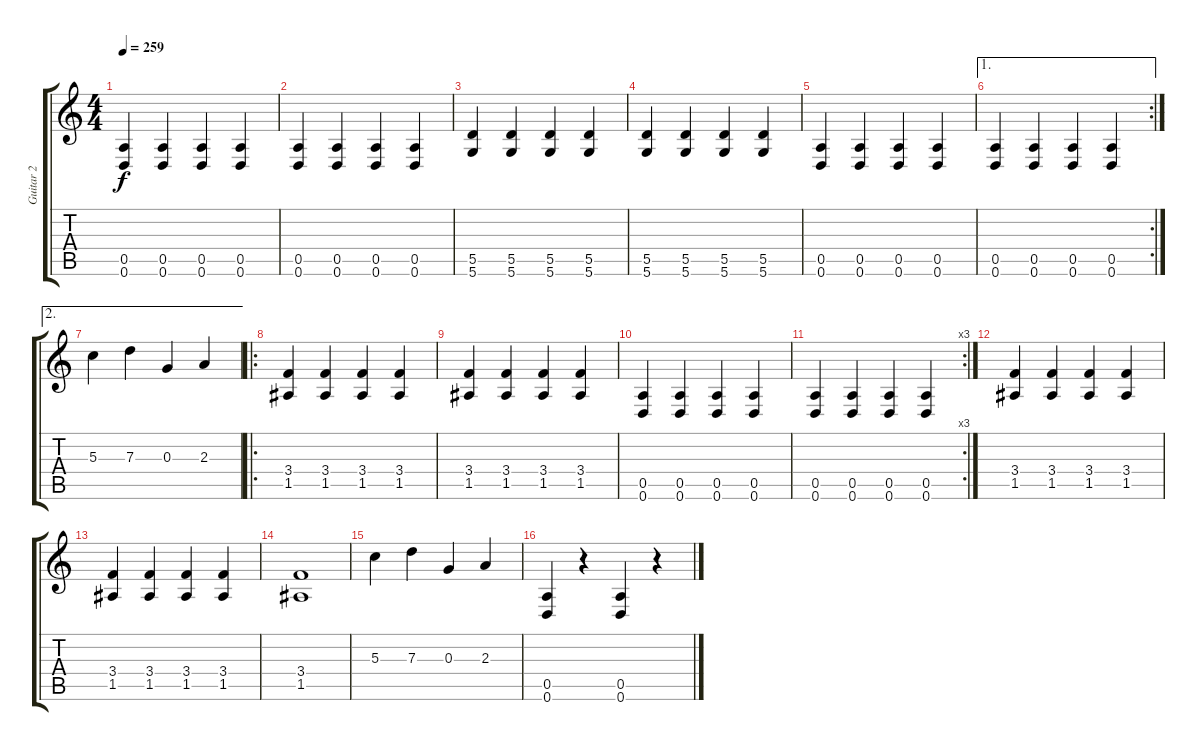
\track ("Guitar 2" "Guitar 2") {instrument distortionguitar}
\staff {score tabs}
\tuning (E4 B3 G3 D3 A2 D2) {hide}
\ts (4 4)
\tempo 259
\clef g2
\ks c
(0.5 0.6).4{dy f} (0.5 0.6).4 (0.5 0.6).4 (0.5 0.6).4 |
(0.5 0.6).4 (0.5 0.6).4 (0.5 0.6).4 (0.5 0.6).4 |
(5.5 5.6).4 (5.5 5.6).4 (5.5 5.6).4 (5.5 5.6).4 |
(5.5 5.6).4 (5.5 5.6).4 (5.5 5.6).4 (5.5 5.6).4 |
(0.5 0.6).4 (0.5 0.6).4 (0.5 0.6).4 (0.5 0.6).4 |
\ae 1
\rc 2
(0.5 0.6).4 (0.5 0.6).4 (0.5 0.6).4 (0.5 0.6).4 |
\ae 2
5.3.4 7.3.4 0.3.4 2.3.4 |
\ro
(3.4 1.5).4 (3.4 1.5).4 (3.4 1.5).4 (3.4 1.5).4 |
(3.4 1.5).4 (3.4 1.5).4 (3.4 1.5).4 (3.4 1.5).4 |
(0.5 0.6).4 (0.5 0.6).4 (0.5 0.6).4 (0.5 0.6).4 |
\rc 3
(0.5 0.6).4 (0.5 0.6).4 (0.5 0.6).4 (0.5 0.6).4 |
(3.4 1.5).4 (3.4 1.5).4 (3.4 1.5).4 (3.4 1.5).4 |
(3.4 1.5).4 (3.4 1.5).4 (3.4 1.5).4 (3.4 1.5).4 |
(3.4 1.5).1 |
5.3.4 7.3.4 0.3.4 2.3.4 |
(0.5 0.6).4 r.4 (0.5 0.6).4 r.4
